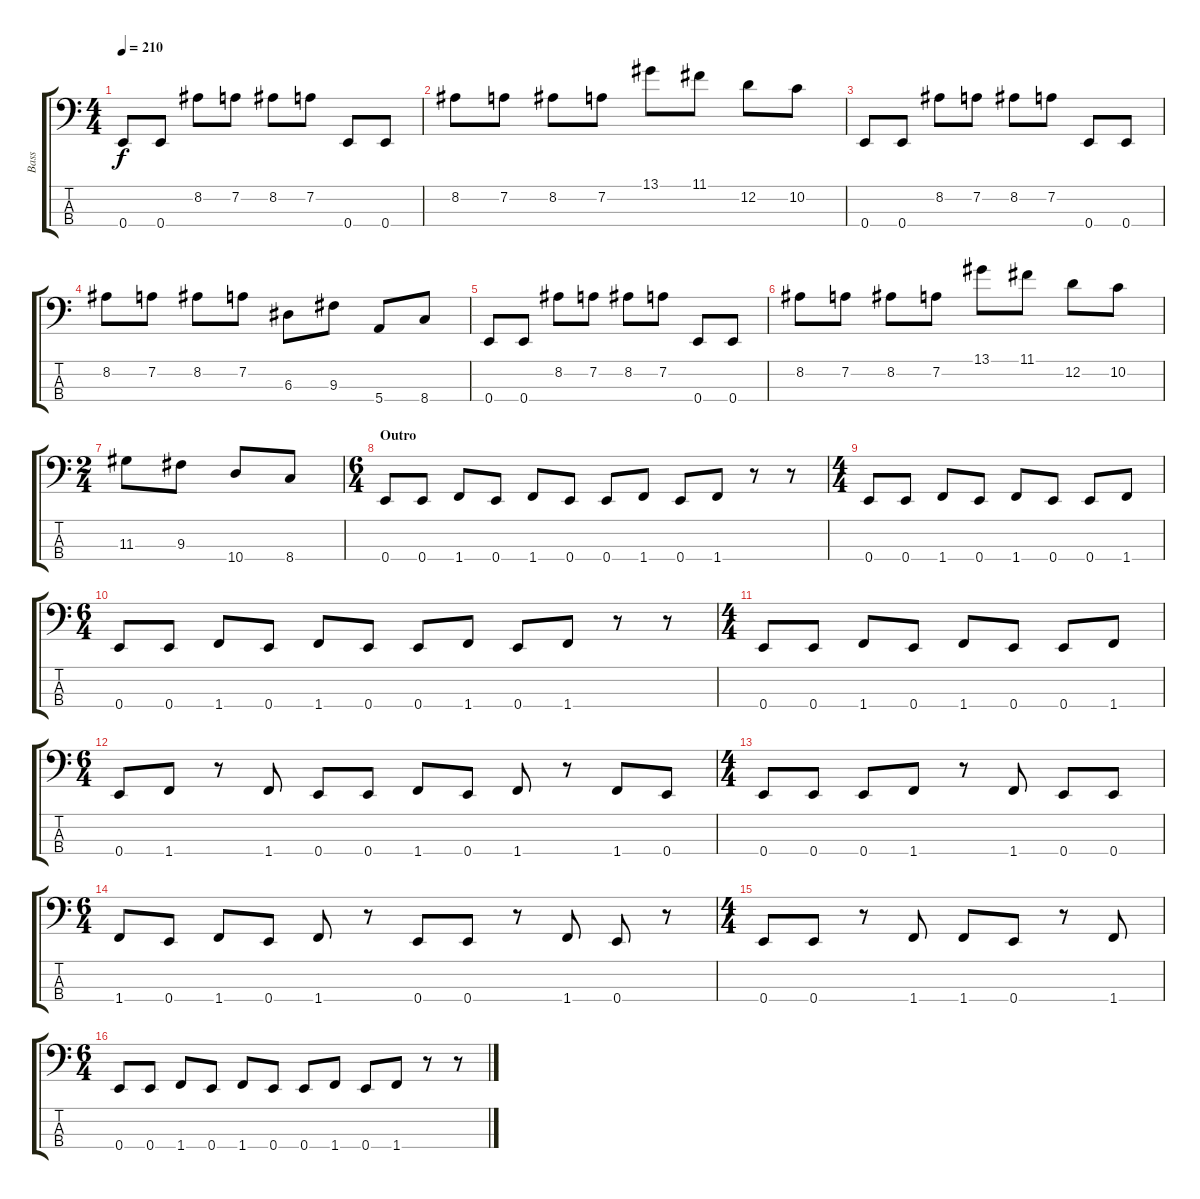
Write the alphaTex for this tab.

\track ("Bass" "Bass") {instrument electricbassfinger}
\staff {score tabs}
\tuning (G2 D2 A1 E1) {hide}
\ts (4 4)
\tempo 210
\clef f4
\ks c
0.4.8{dy f} 0.4.8 8.2.8 7.2.8 8.2.8 7.2.8 0.4.8 0.4.8 |
8.2.8 7.2.8 8.2.8 7.2.8 13.1.8 11.1.8 12.2.8 10.2.8 |
0.4.8 0.4.8 8.2.8 7.2.8 8.2.8 7.2.8 0.4.8 0.4.8 |
8.2.8 7.2.8 8.2.8 7.2.8 6.3.8 9.3.8 5.4.8 8.4.8 |
0.4.8 0.4.8 8.2.8 7.2.8 8.2.8 7.2.8 0.4.8 0.4.8 |
8.2.8 7.2.8 8.2.8 7.2.8 13.1.8 11.1.8 12.2.8 10.2.8 |
\ts (2 4)
11.3.8 9.3.8 10.4.8 8.4.8 |
\ts (6 4)
\section ("" "Outro")
0.4.8 0.4.8 1.4.8 0.4.8 1.4.8 0.4.8 0.4.8 1.4.8 0.4.8 1.4.8 r.8 r.8 |
\ts (4 4)
0.4.8 0.4.8 1.4.8 0.4.8 1.4.8 0.4.8 0.4.8 1.4.8 |
\ts (6 4)
0.4.8 0.4.8 1.4.8 0.4.8 1.4.8 0.4.8 0.4.8 1.4.8 0.4.8 1.4.8 r.8 r.8 |
\ts (4 4)
0.4.8 0.4.8 1.4.8 0.4.8 1.4.8 0.4.8 0.4.8 1.4.8 |
\ts (6 4)
0.4.8 1.4.8 r.8 1.4.8 0.4.8 0.4.8 1.4.8 0.4.8 1.4.8 r.8 1.4.8 0.4.8 |
\ts (4 4)
0.4.8 0.4.8 0.4.8 1.4.8 r.8 1.4.8 0.4.8 0.4.8 |
\ts (6 4)
1.4.8 0.4.8 1.4.8 0.4.8 1.4.8 r.8 0.4.8 0.4.8 r.8 1.4.8 0.4.8 r.8 |
\ts (4 4)
0.4.8 0.4.8 r.8 1.4.8 1.4.8 0.4.8 r.8 1.4.8 |
\ts (6 4)
0.4.8 0.4.8 1.4.8 0.4.8 1.4.8 0.4.8 0.4.8 1.4.8 0.4.8 1.4.8 r.8 r.8
